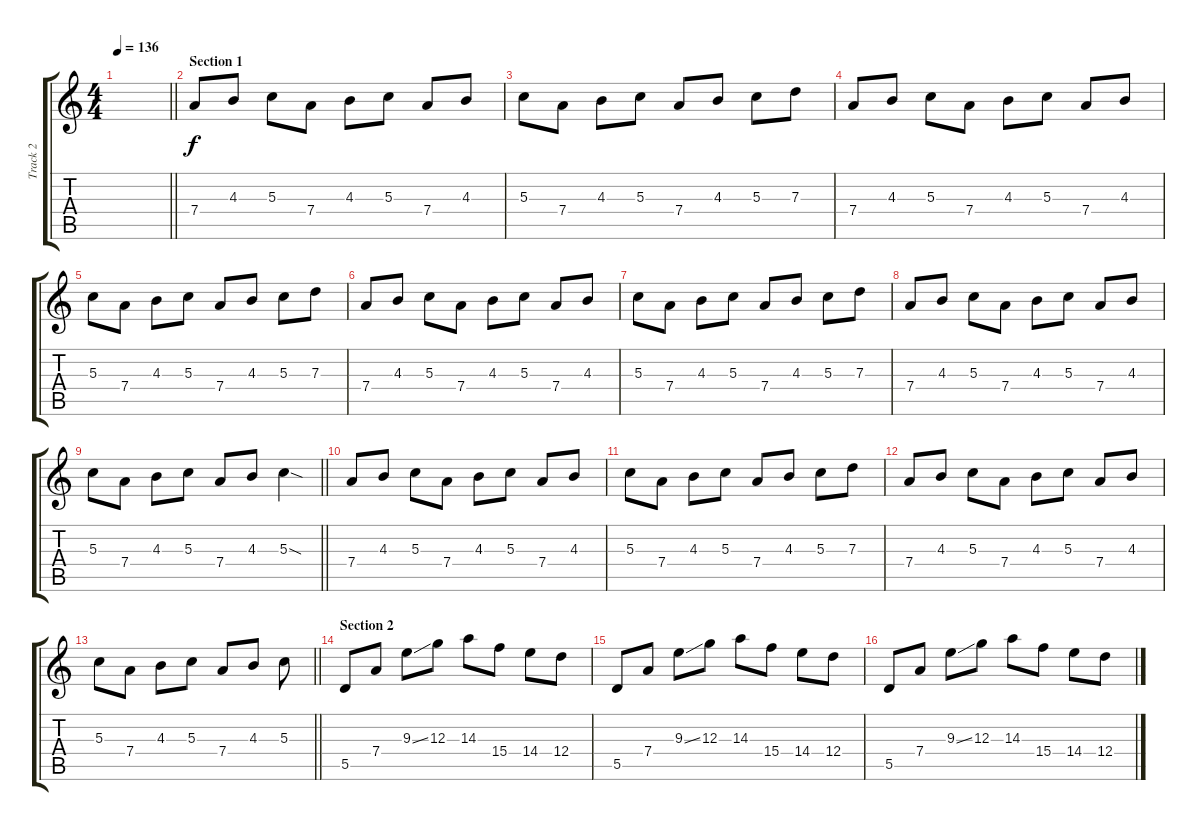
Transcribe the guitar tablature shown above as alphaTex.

\track ("Track 2" "Track 2") {instrument distortionguitar}
\staff {score tabs}
\tuning (E4 B3 G3 D3 A2 D2) {hide}
\ts (4 4)
\tempo 136
\clef g2
\barLineRight lightlight
\ks c
|
\section ("" "Section 1")
7.4.8 4.3.8 5.3.8 7.4.8 4.3.8 5.3.8 7.4.8 4.3.8 |
5.3.8 7.4.8 4.3.8 5.3.8 7.4.8 4.3.8 5.3.8 7.3.8 |
7.4.8 4.3.8 5.3.8 7.4.8 4.3.8 5.3.8 7.4.8 4.3.8 |
5.3.8 7.4.8 4.3.8 5.3.8 7.4.8 4.3.8 5.3.8 7.3.8 |
7.4.8 4.3.8 5.3.8 7.4.8 4.3.8 5.3.8 7.4.8 4.3.8 |
5.3.8 7.4.8 4.3.8 5.3.8 7.4.8 4.3.8 5.3.8 7.3.8 |
7.4.8 4.3.8 5.3.8 7.4.8 4.3.8 5.3.8 7.4.8 4.3.8 |
\barLineRight lightlight
5.3.8 7.4.8 4.3.8 5.3.8 7.4.8 4.3.8 5.3{sod}.4 |
7.4.8 4.3.8 5.3.8 7.4.8 4.3.8 5.3.8 7.4.8 4.3.8 |
5.3.8 7.4.8 4.3.8 5.3.8 7.4.8 4.3.8 5.3.8 7.3.8 |
7.4.8 4.3.8 5.3.8 7.4.8 4.3.8 5.3.8 7.4.8 4.3.8 |
\barLineRight lightlight
5.3.8 7.4.8 4.3.8 5.3.8 7.4.8 4.3.8 5.3.8 |
\section ("" "Section 2")
5.5.8 7.4.8 9.3{ss}.8 12.3.8 14.3.8 15.4.8 14.4.8 12.4.8 |
5.5.8 7.4.8 9.3{ss}.8 12.3.8 14.3.8 15.4.8 14.4.8 12.4.8 |
5.5.8 7.4.8 9.3{ss}.8 12.3.8 14.3.8 15.4.8 14.4.8 12.4.8
